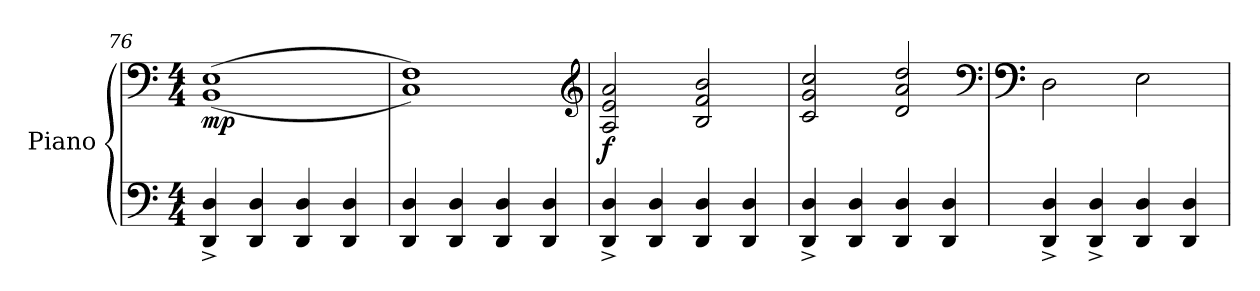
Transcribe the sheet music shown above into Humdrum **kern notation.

**kern	**kern	**dynam
*part1	*part1	*part1
*staff2	*staff1	*staff1/2
*I"Piano	*	*
*I'Pno	*	*
*clefF4	*clefF4	*
*k[]	*k[]	*
*C:	*C:	*
*M4/4	*M4/4	*
=76	=76	=76
*	*^	*
!	!	!	!LO:DY:b
4DD/^ 4D/^	(1E	(1BB	mp
4DD/ 4D/	.	.	.
4DD/ 4D/	.	.	.
4DD/ 4D/	.	.	.
=77	=77	=77	=77
4DD/ 4D/	1F	1C))	.
4DD/ 4D/	.	.	.
4DD/ 4D/	.	.	.
4DD/ 4D/	.	.	.
*	*v	*v	*
*	*clefG2	*
=78	=78	=78
!	!	!LO:DY:b
4DD/^ 4D/^	2A/ 2e/ 2a/	f
4DD/ 4D/	.	.
4DD/ 4D/	2B/ 2f/ 2b/	.
4DD/ 4D/	.	.
=79	=79	=79
4DD/^ 4D/^	2c/ 2g/ 2cc/	.
4DD/ 4D/	.	.
4DD/ 4D/	2d/ 2a/ 2dd/	.
4DD/ 4D/	.	.
*	*clefF4	*
!!LO:LB:g=z
=80	=80	=80
*	*clefF4	*
4DD/^ 4D/^	2D\	.
4DD/^ 4D/^	.	.
4DD/ 4D/	2E\	.
4DD/ 4D/	.	.
=	=	=
*-	*-	*-
